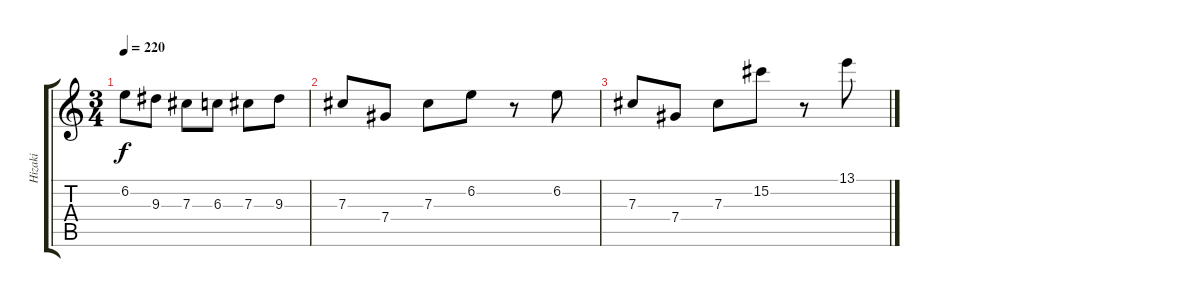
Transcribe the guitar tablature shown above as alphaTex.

\track ("Hizaki" "Hizaki") {instrument distortionguitar}
\staff {score tabs}
\tuning (Eb4 Bb3 Gb3 Db3 Ab2 Db2) {hide}
\ts (3 4)
\tempo 220
\clef g2
\ks c
6.2.8{dy f} 9.3.8 7.3.8 6.3.8 7.3.8 9.3.8 |
7.3.8 7.4.8 7.3.8 6.2.8 r.8 6.2.8 |
7.3.8 7.4.8 7.3.8 15.2.8 r.8 13.1.8
